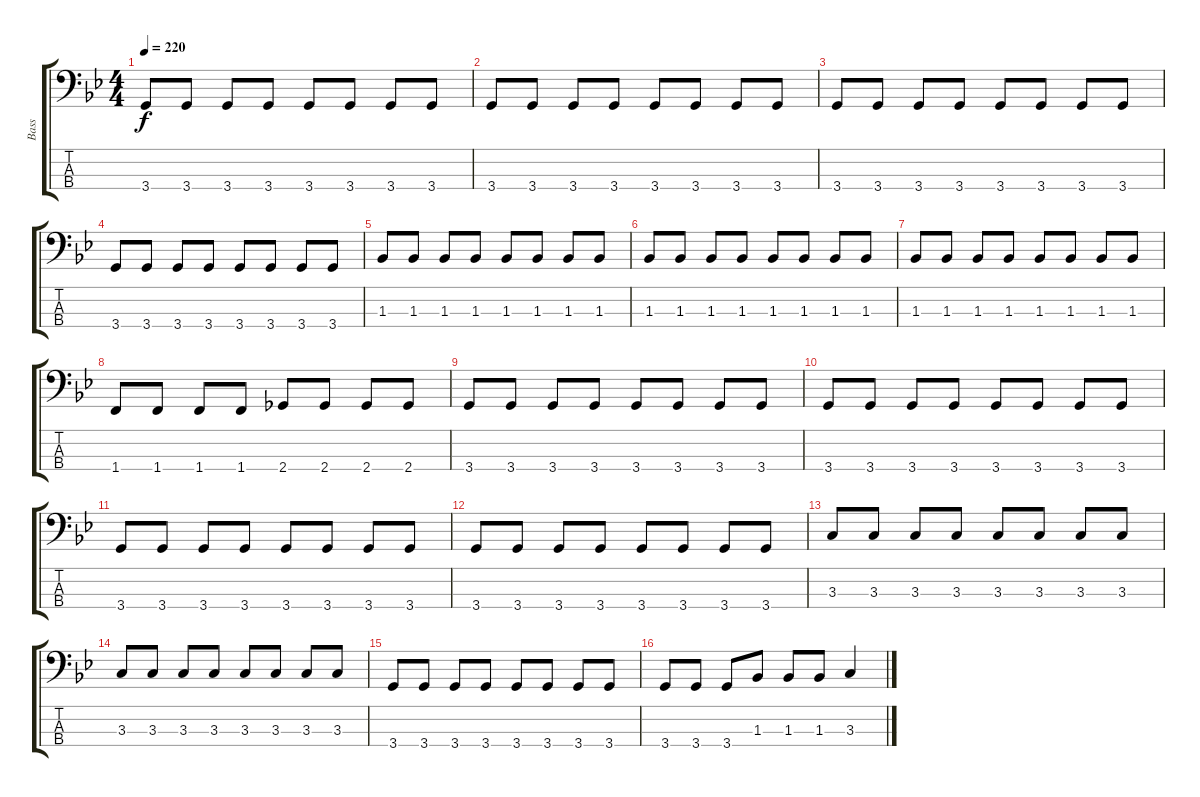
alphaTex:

\track ("Bass" "Bass") {instrument electricbassfinger}
\staff {score tabs}
\tuning (G2 D2 A1 E1) {hide}
\ts (4 4)
\tempo 220
\clef f4
\ks gminor
3.4.8{dy f} 3.4.8 3.4.8 3.4.8 3.4.8 3.4.8 3.4.8 3.4.8 |
3.4.8 3.4.8 3.4.8 3.4.8 3.4.8 3.4.8 3.4.8 3.4.8 |
3.4.8 3.4.8 3.4.8 3.4.8 3.4.8 3.4.8 3.4.8 3.4.8 |
3.4.8 3.4.8 3.4.8 3.4.8 3.4.8 3.4.8 3.4.8 3.4.8 |
1.3.8 1.3.8 1.3.8 1.3.8 1.3.8 1.3.8 1.3.8 1.3.8 |
1.3.8 1.3.8 1.3.8 1.3.8 1.3.8 1.3.8 1.3.8 1.3.8 |
1.3.8 1.3.8 1.3.8 1.3.8 1.3.8 1.3.8 1.3.8 1.3.8 |
1.4.8 1.4.8 1.4.8 1.4.8 2.4.8 2.4.8 2.4.8 2.4.8 |
3.4.8 3.4.8 3.4.8 3.4.8 3.4.8 3.4.8 3.4.8 3.4.8 |
3.4.8 3.4.8 3.4.8 3.4.8 3.4.8 3.4.8 3.4.8 3.4.8 |
3.4.8 3.4.8 3.4.8 3.4.8 3.4.8 3.4.8 3.4.8 3.4.8 |
3.4.8 3.4.8 3.4.8 3.4.8 3.4.8 3.4.8 3.4.8 3.4.8 |
3.3.8 3.3.8 3.3.8 3.3.8 3.3.8 3.3.8 3.3.8 3.3.8 |
3.3.8 3.3.8 3.3.8 3.3.8 3.3.8 3.3.8 3.3.8 3.3.8 |
3.4.8 3.4.8 3.4.8 3.4.8 3.4.8 3.4.8 3.4.8 3.4.8 |
3.4.8 3.4.8 3.4.8 1.3.8 1.3.8 1.3.8 3.3.4
